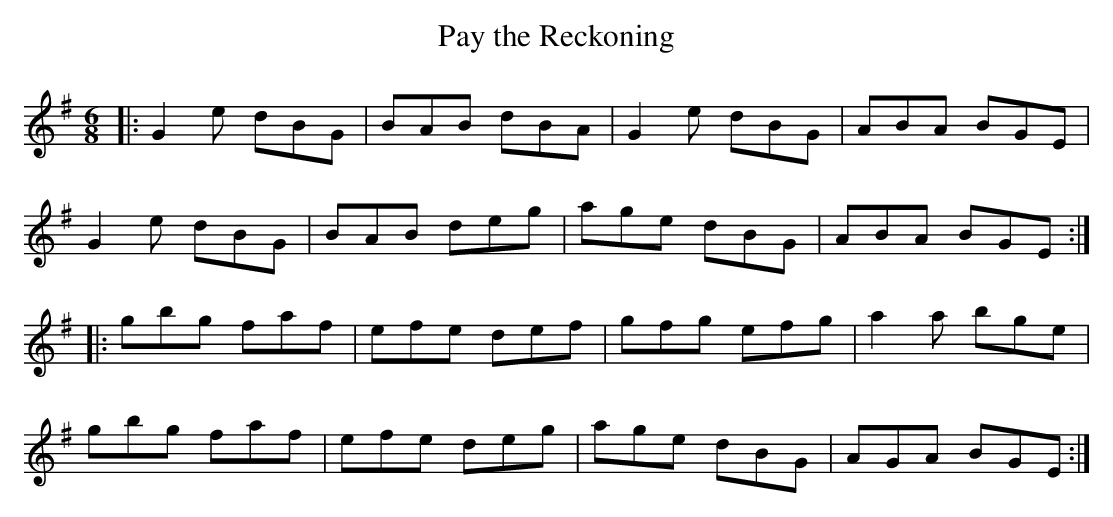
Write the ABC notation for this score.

X:1
T:Pay the Reckoning
M:6/8
L:1/8
K:G
|:G2e dBG|BAB dBA|G2e dBG|ABA BGE|
G2e dBG|BAB deg|age dBG|ABA BGE:|
|:gbg faf|efe def|gfg efg|a2a bge|
gbg faf|efe deg|age dBG|AGA BGE:|
